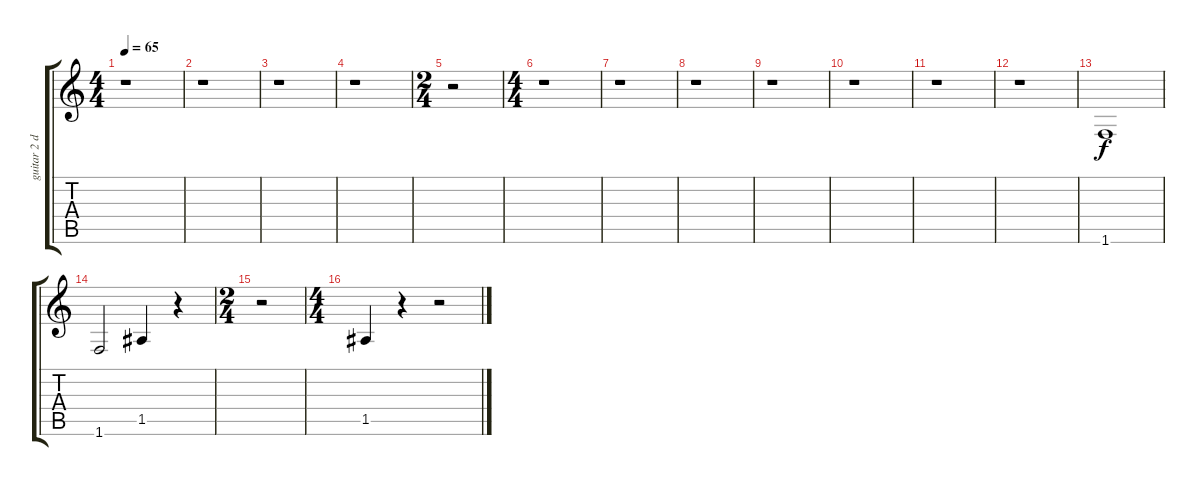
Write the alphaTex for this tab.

\track ("guitar 2 distorted" "guitar 2 d") {instrument distortionguitar}
\staff {score tabs}
\tuning (E4 B3 G3 D3 A2 E2) {hide}
\ts (4 4)
\tempo 65
\clef g2
\ks c
r.1{dy f} |
r.1 |
r.1 |
r.1 |
\ts (2 4)
r.2 |
\ts (4 4)
r.1 |
r.1 |
r.1 |
r.1 |
r.1 |
r.1 |
r.1 |
1.6.1 |
1.6.2 1.5.4 r.4 |
\ts (2 4)
r.2 |
\ts (4 4)
1.5.4 r.4 r.2
